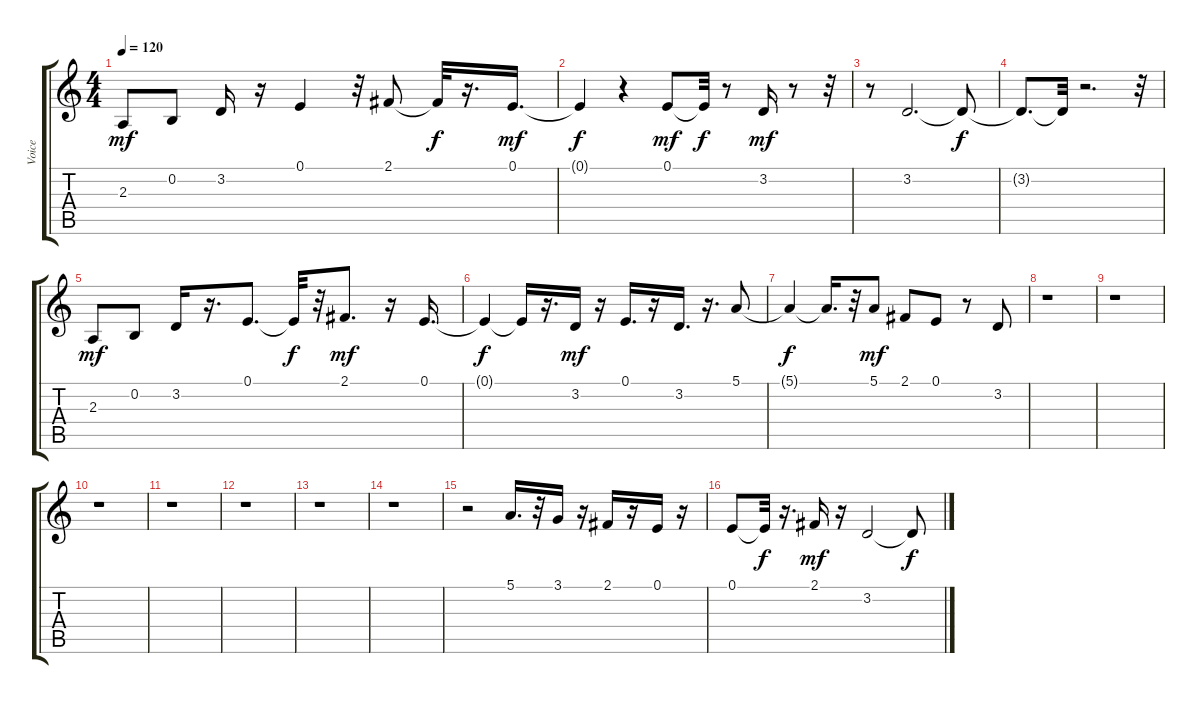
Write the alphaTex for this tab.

\track ("Voice" "Voice") {instrument lead5charang}
\staff {score tabs}
\tuning (E4 B3 G3 D3 A2 E2) {hide}
\ts (4 4)
\tempo 120
\clef g2
\ks c
2.3.8{dy mf} 0.2.8 3.2.16 r.16 0.1.4 r.32 2.1.8 2.1{t}.32{dy f} r.16{d} 0.1.16{d dy mf} |
0.1{t}.4{dy f} r.4 0.1.8{dy mf} 0.1{t}.32{dy f} r.8 3.2.16{dy mf} r.8 r.32 |
r.8 3.2.2{d} 3.2{t}.8{dy f} |
3.2{t}.8{d} 3.2{t}.32 r.2{d} r.32 |
2.3.8{dy mf} 0.2.8 3.2.16 r.16{d} 0.1.8{d} 0.1{t}.32{dy f} r.32 2.1.8{d dy mf} r.16 0.1.16{d} |
0.1{t}.4{dy f} 0.1{t}.16 r.16{d} 3.2.16{dy mf} r.16 0.1.16{d} r.16 3.2.16{d} r.16{d} 5.1.8 |
5.1{t}.4{dy f} 5.1{t}.16{d} r.32 5.1.8{dy mf} 2.1.8 0.1.8 r.8 3.2.8 |
r.1 |
r.1 |
r.1 |
r.1 |
r.1 |
r.1 |
r.1 |
r.2 5.1.16{d} r.32 3.1.16 r.16 2.1.16 r.16 0.1.16 r.16 |
0.1.8 0.1{t}.32{dy f} r.16{d} 2.1.16{dy mf} r.16 3.2.2 3.2{t}.8{dy f}
